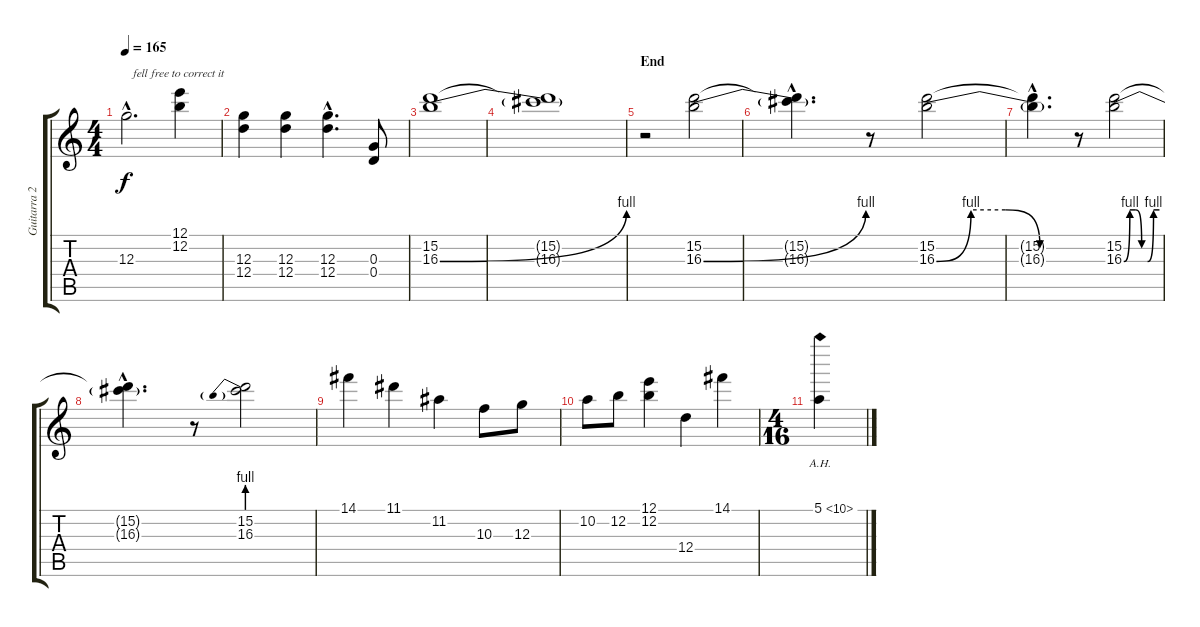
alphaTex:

\track ("Guitarra 2 - Erik" "Guitarra 2") {instrument distortionguitar}
\staff {score tabs}
\tuning (E4 B3 G3 D3 A2 E2) {hide}
\ts (4 4)
\tempo 165
\clef g2
\ks c
12.3{hac}.2{d txt "  fell free to correct it" dy f} (12.1 12.2).4 |
(12.3 12.4).4 (12.3 12.4).4 (12.3{hac} 12.4{hac}).4{d} (0.3 0.4).8 |
(15.2 16.3{be (bend 0 0 60 4)}).1 |
(15.2{t} 16.3{t}).1 |
\section ("" "End")
r.2 (15.2 16.3{be (bend 0 0 60 4)}).2 |
(15.2{hac t} 16.3{hac t}).4{d} r.8 (15.2 16.3{be (custom 0 0 15 4 30 4 45 0 60 0)}).2 |
(15.2{hac t} 16.3{hac t}).4{d} r.8 (15.2 16.3{be (custom 0 0 10 4 20 4 30 0 40 0 50 4 60 4)}).2 |
(15.2{hac t} 16.3{hac t}).4{d} r.8 (15.2 16.3{be (prebend 0 4 60 4)}).2 |
14.1.4 11.1.4 11.2.4 10.3.8 12.3.8 |
10.2.8 12.2.8 (12.1 12.2).4 12.4.4 14.1.4 |
\ts (4 16)
5.1{ah 5}.4
